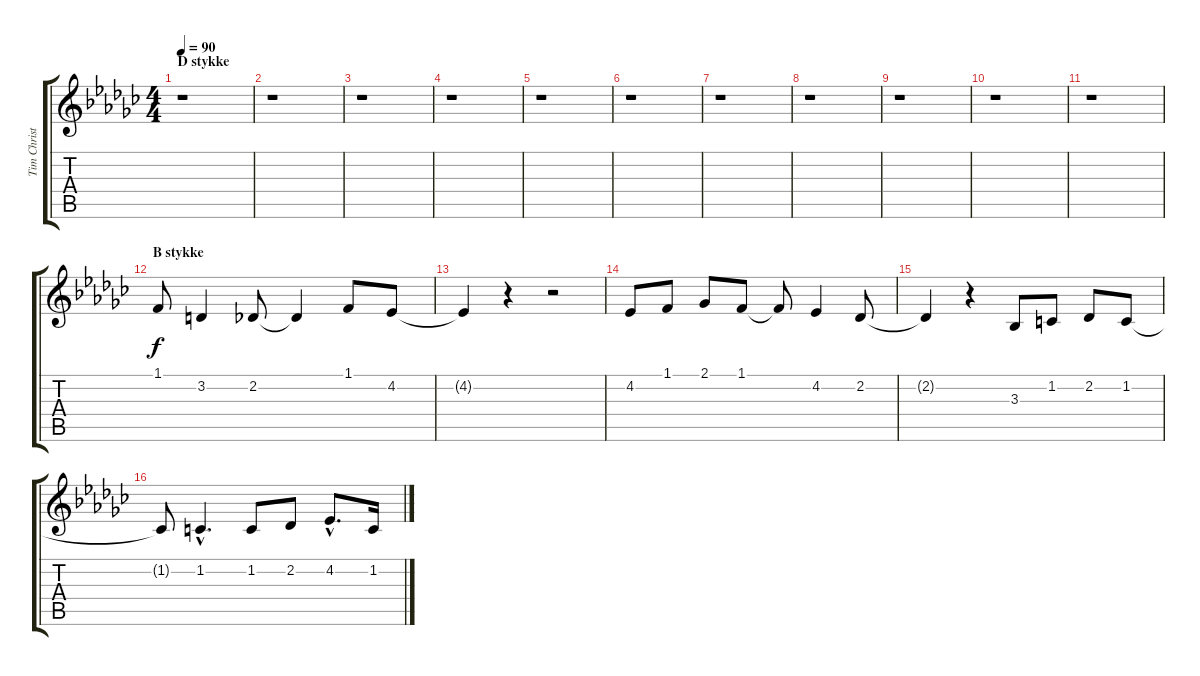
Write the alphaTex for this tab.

\track ("Tim Christensen (Vocal Backup)" "Tim Christ") {instrument violin}
\staff {score tabs}
\tuning (E4 B3 G3 D3 A2 E2) {hide}
\ts (4 4)
\section ("" "D stykke")
\tempo 90
\clef g2
\ks gb
r.1{dy f} |
r.1 |
r.1 |
r.1 |
r.1 |
r.1 |
r.1 |
r.1 |
r.1 |
r.1 |
r.1 |
\section ("" "B stykke")
1.1.8 3.2.4 2.2.8 2.2{t}.4 1.1.8 4.2.8 |
4.2{t}.4 r.4 r.2 |
4.2.8 1.1.8 2.1.8 1.1.8 1.1{t}.8 4.2.4 2.2.8 |
2.2{t}.4 r.4 3.3.8 1.2.8 2.2.8 1.2.8 |
1.2{t}.8 1.2{hac}.4{d} 1.2.8 2.2.8 4.2{hac}.8{d} 1.2.16
